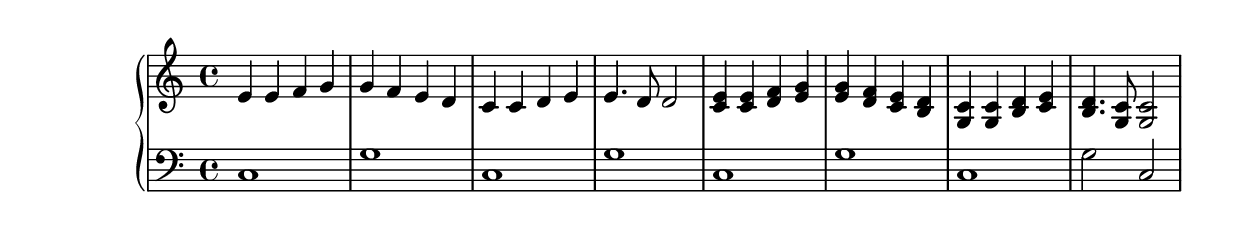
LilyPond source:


\new GrandStaff <<
  \new Staff {
    \clef treble \time 4/4 \key c \major
    e'4 e' f' g' g' f' e' d' c' c' d' e' e'4. d'8 d'2
    <c' e'>4 <c' e'> <d' f'> <e' g'> <e' g'> <d' f'> <c' e'> <b d'> <g c'> <g c'> <b d'> <c' e'> <b d'>4. <g c'>8 <g c'>2
  }

  \new Staff {
    \clef bass
    c1 g1
    c1 g1
    c1 g1
    c1
    g2 c2
  }
>>
